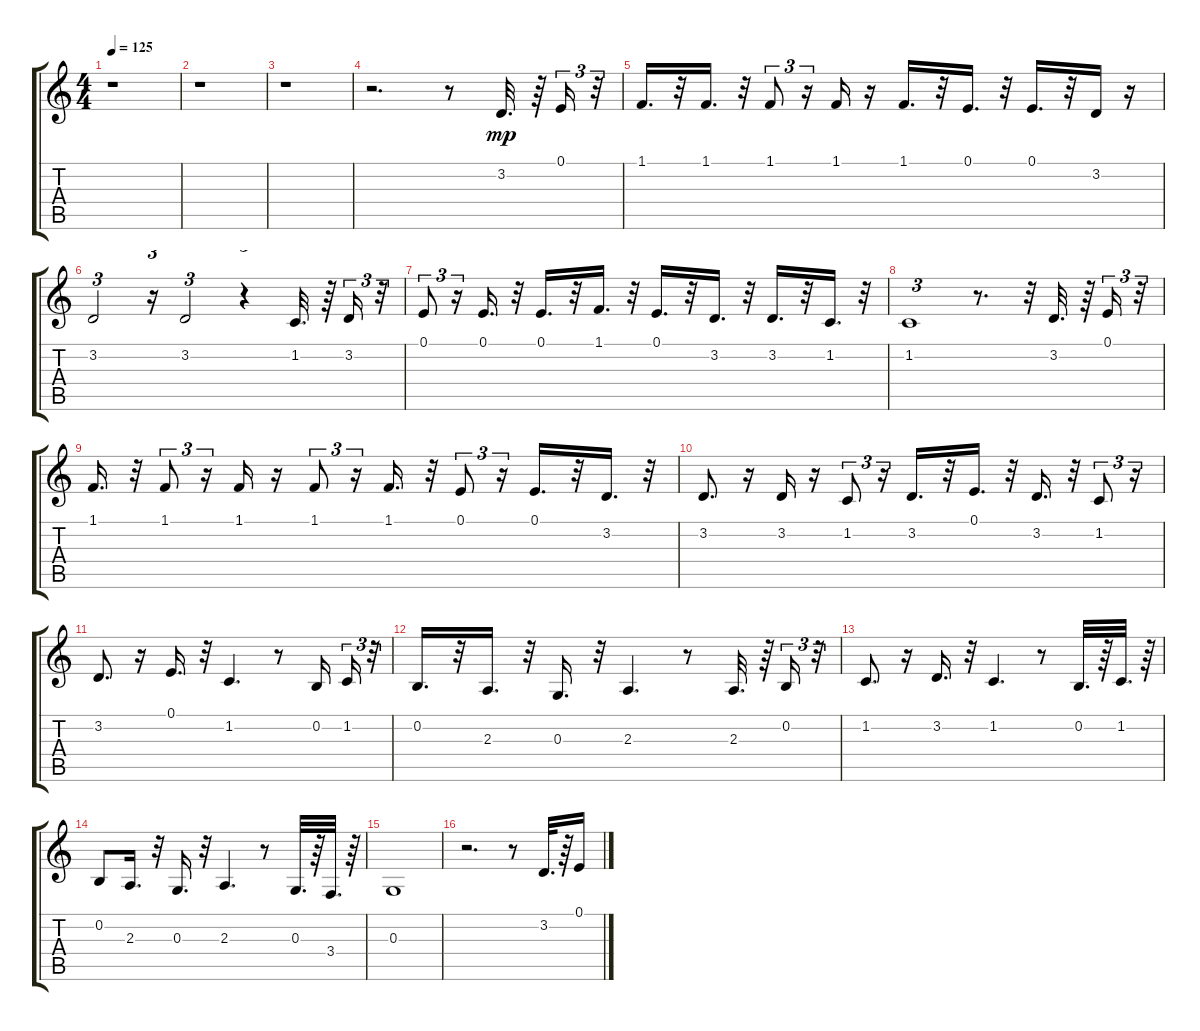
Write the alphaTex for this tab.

\track "" {instrument flute}
\staff {score tabs}
\tuning (E4 B3 G3 D3 A2 E2) {hide}
\ts (4 4)
\tempo 125
\clef g2
\ks c
r.1{dy mp instrument flute} |
r.1 |
r.1 |
r.2{d} r.8 3.2.32{d} r.64 0.1.16{tu (3 2)} r.32{tu (3 2)} |
1.1.16{d} r.32 1.1.16{d} r.32 1.1.8{tu (3 2)} r.16{tu (3 2)} 1.1.16 r.16 1.1.16{d} r.32 0.1.16{d} r.32 0.1.16{d} r.32 3.2.16 r.16 |
3.2.2{tu (3 2)} r.16{tu (3 2)} 3.2.2{tu (3 2)} r.4{tu (3 2)} 1.2.32{d} r.64 3.2.16{tu (3 2)} r.32{tu (3 2)} |
0.1.8{tu (3 2)} r.16{tu (3 2)} 0.1.16{d} r.32 0.1.16{d} r.32 1.1.16{d} r.32 0.1.16{d} r.32 3.2.16{d} r.32 3.2.16{d} r.32 1.2.16{d} r.32 |
1.2.1{tu (3 2)} r.8{d} r.32{tu (3 2)} 3.2.32{d} r.64 0.1.16{tu (3 2)} r.32{tu (3 2)} |
1.1.16{d} r.32 1.1.8{tu (3 2)} r.16{tu (3 2)} 1.1.16 r.16 1.1.8{tu (3 2)} r.16{tu (3 2)} 1.1.16{d} r.32 0.1.8{tu (3 2)} r.16{tu (3 2)} 0.1.16{d} r.32 3.2.16{d} r.32 |
3.2.8{d} r.16 3.2.16 r.16 1.2.8{tu (3 2)} r.16{tu (3 2)} 3.2.16{d} r.32 0.1.16{d} r.32 3.2.16{d} r.32 1.2.8{tu (3 2)} r.16{tu (3 2)} |
3.2.8{d} r.16 0.1.16{d} r.32 1.2.4{d} r.8 0.2.16 1.2.16{tu (3 2)} r.32{tu (3 2)} |
0.2.16{d} r.32 2.3.16{d} r.32 0.3.16{d} r.32 2.3.4{d} r.8 2.3.32{d} r.64 0.2.16{tu (3 2)} r.32{tu (3 2)} |
1.2.8{d} r.16 3.2.16{d} r.32 1.2.4{d} r.8 0.2.32{d} r.64 1.2.32{d} r.64 |
0.2.8 2.3.16{d} r.32 0.3.16{d} r.32 2.3.4{d} r.8 0.3.32{d} r.64 3.4.32{d} r.64 |
0.3.1 |
r.2{d} r.8 3.2.32{d} r.64 0.1.16
